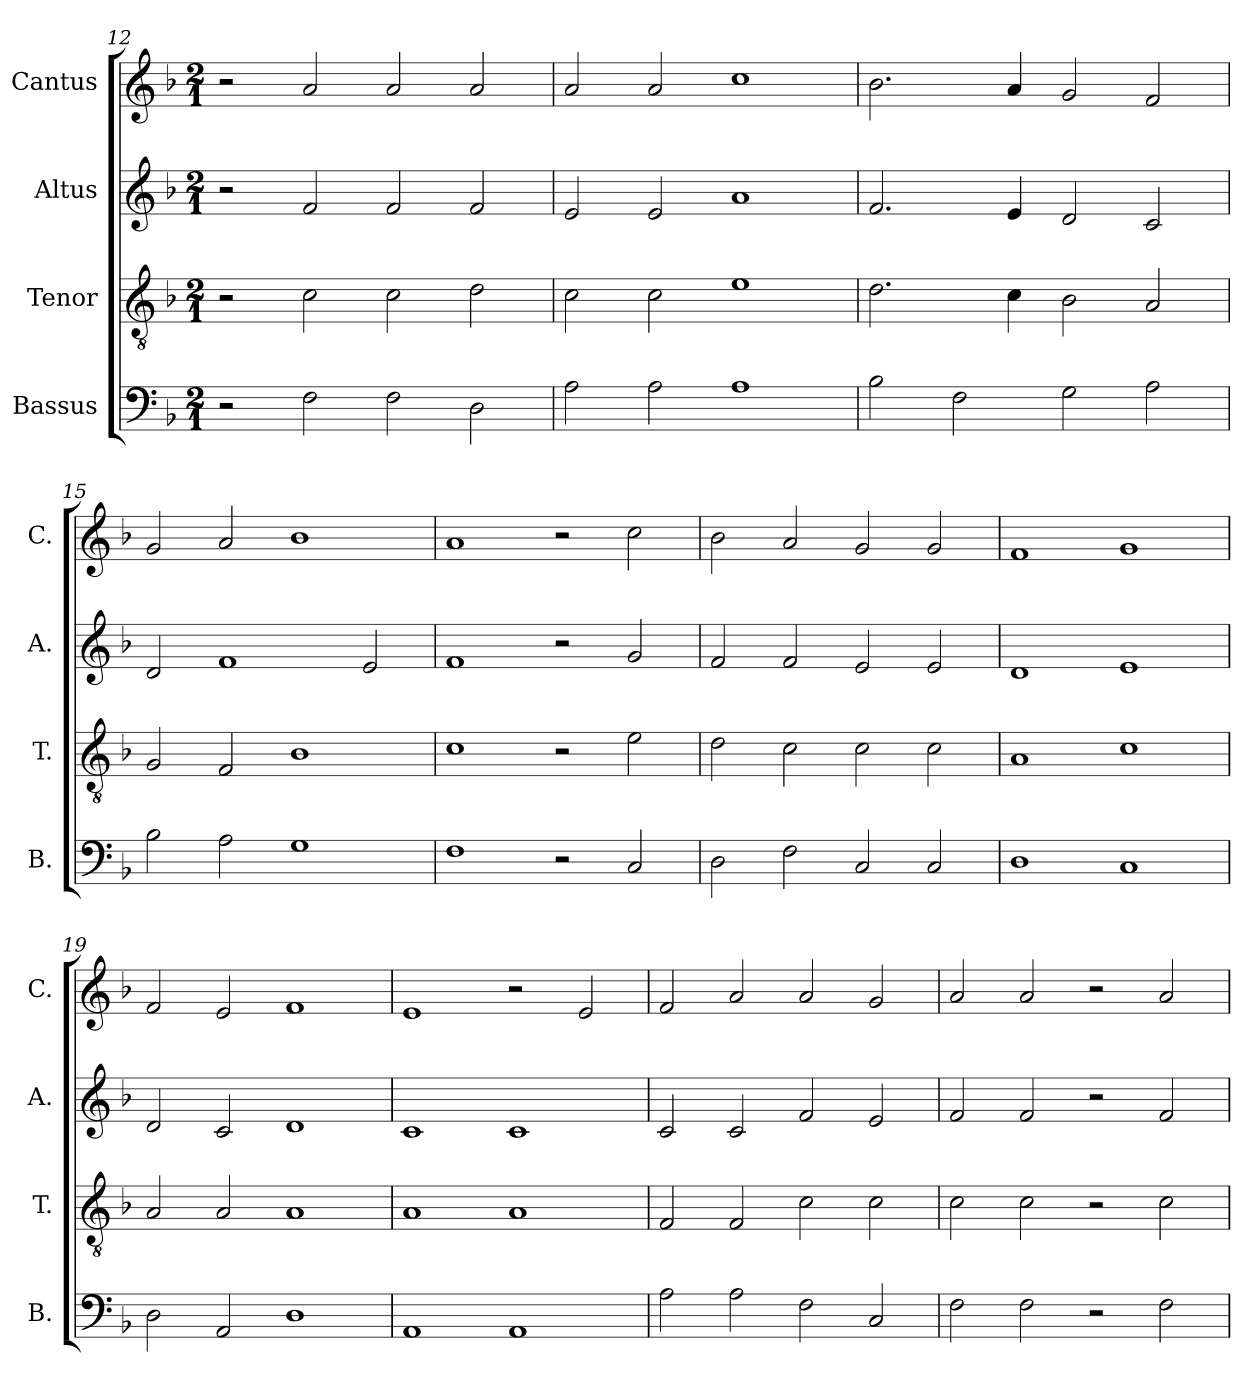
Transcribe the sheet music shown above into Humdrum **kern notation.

**kern	**kern	**kern	**kern
*part4	*part3	*part2	*part1
*staff4	*staff3	*staff2	*staff1
*I"Bassus	*I"Tenor	*I"Altus	*I"Cantus
*I'B.	*I'T.	*I'A.	*I'C.
*clefF4	*clefGv2	*clefG2	*clefG2
*k[b-]	*k[b-]	*k[b-]	*k[b-]
*M2/1	*M2/1	*M2/1	*M2/1
=12	=12	=12	=12
2r	2r	2r	2r
2F\	2c\	2f/	2a/
2F\	2c\	2f/	2a/
2D\	2d\	2f/	2a/
=13	=13	=13	=13
2A\	2c\	2e/	2a/
2A\	2c\	2e/	2a/
1A	1e	1a	1cc
=14	=14	=14	=14
2B-\	2.d\	2.f/	2.b-\
2F\	.	.	.
.	4c\	4e/	4a/
2G\	2B-\	2d/	2g/
2A\	2A/	2c/	2f/
!!LO:LB:g=z
=15	=15	=15	=15
2B-\	2G/	2d/	2g/
2A\	2F/	1f	2a/
1G	1B-	.	1b-
.	.	2e/	.
=16	=16	=16	=16
1F	1c	1f	1a
2r	2r	2r	2r
2C/	2e\	2g/	2cc\
=17	=17	=17	=17
2D\	2d\	2f/	2b-\
2F\	2c\	2f/	2a/
2C/	2c\	2e/	2g/
2C/	2c\	2e/	2g/
=18	=18	=18	=18
1D	1A	1d	1f
1C	1c	1e	1g
=19	=19	=19	=19
2D\	2A/	2d/	2f/
2AA/	2A/	2c/	2e/
1D	1A	1d	1f
=20	=20	=20	=20
1AA	1A	1c	1e
1AA	1A	1c	2r
.	.	.	2e/
=21	=21	=21	=21
2A\	2F/	2c/	2f/
2A\	2F/	2c/	2a/
2F\	2c\	2f/	2a/
2C/	2c\	2e/	2g/
=22	=22	=22	=22
2F\	2c\	2f/	2a/
2F\	2c\	2f/	2a/
2r	2r	2r	2r
2F\	2c\	2f/	2a/
=	=	=	=
*-	*-	*-	*-
